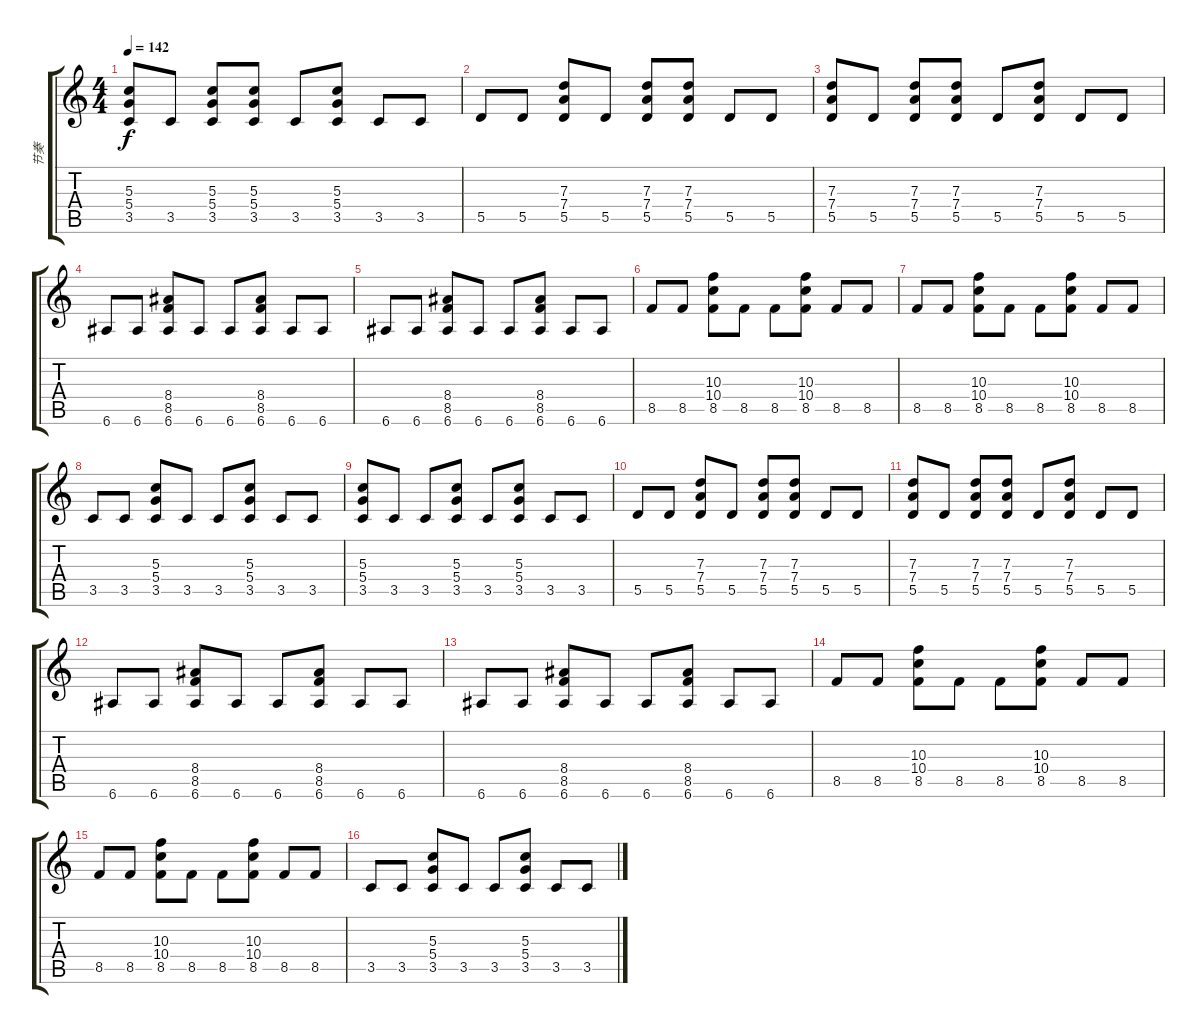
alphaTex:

\track ("节奏" "节奏") {instrument distortionguitar}
\staff {score tabs}
\tuning (E4 B3 G3 D3 A2 E2) {hide}
\ts (4 4)
\tempo 142
\clef g2
\ks c
(5.3 5.4 3.5).8{dy f} 3.5.8 (5.3 5.4 3.5).8 (5.3 5.4 3.5).8 3.5.8 (5.3 5.4 3.5).8 3.5.8 3.5.8 |
5.5.8 5.5.8 (7.3 7.4 5.5).8 5.5.8 (7.3 7.4 5.5).8 (7.3 7.4 5.5).8 5.5.8 5.5.8 |
(7.3 7.4 5.5).8 5.5.8 (7.3 7.4 5.5).8 (7.3 7.4 5.5).8 5.5.8 (7.3 7.4 5.5).8 5.5.8 5.5.8 |
6.6.8 6.6.8 (8.4 8.5 6.6).8 6.6.8 6.6.8 (8.4 8.5 6.6).8 6.6.8 6.6.8 |
6.6.8 6.6.8 (8.4 8.5 6.6).8 6.6.8 6.6.8 (8.4 8.5 6.6).8 6.6.8 6.6.8 |
8.5.8 8.5.8 (10.3 10.4 8.5).8 8.5.8 8.5.8 (10.3 10.4 8.5).8 8.5.8 8.5.8 |
8.5.8 8.5.8 (10.3 10.4 8.5).8 8.5.8 8.5.8 (10.3 10.4 8.5).8 8.5.8 8.5.8 |
3.5.8 3.5.8 (5.3 5.4 3.5).8 3.5.8 3.5.8 (5.3 5.4 3.5).8 3.5.8 3.5.8 |
(5.3 5.4 3.5).8 3.5.8 3.5.8 (5.3 5.4 3.5).8 3.5.8 (5.3 5.4 3.5).8 3.5.8 3.5.8 |
5.5.8 5.5.8 (7.3 7.4 5.5).8 5.5.8 (7.3 7.4 5.5).8 (7.3 7.4 5.5).8 5.5.8 5.5.8 |
(7.3 7.4 5.5).8 5.5.8 (7.3 7.4 5.5).8 (7.3 7.4 5.5).8 5.5.8 (7.3 7.4 5.5).8 5.5.8 5.5.8 |
6.6.8 6.6.8 (8.4 8.5 6.6).8 6.6.8 6.6.8 (8.4 8.5 6.6).8 6.6.8 6.6.8 |
6.6.8 6.6.8 (8.4 8.5 6.6).8 6.6.8 6.6.8 (8.4 8.5 6.6).8 6.6.8 6.6.8 |
8.5.8 8.5.8 (10.3 10.4 8.5).8 8.5.8 8.5.8 (10.3 10.4 8.5).8 8.5.8 8.5.8 |
8.5.8 8.5.8 (10.3 10.4 8.5).8 8.5.8 8.5.8 (10.3 10.4 8.5).8 8.5.8 8.5.8 |
3.5.8 3.5.8 (5.3 5.4 3.5).8 3.5.8 3.5.8 (5.3 5.4 3.5).8 3.5.8 3.5.8
